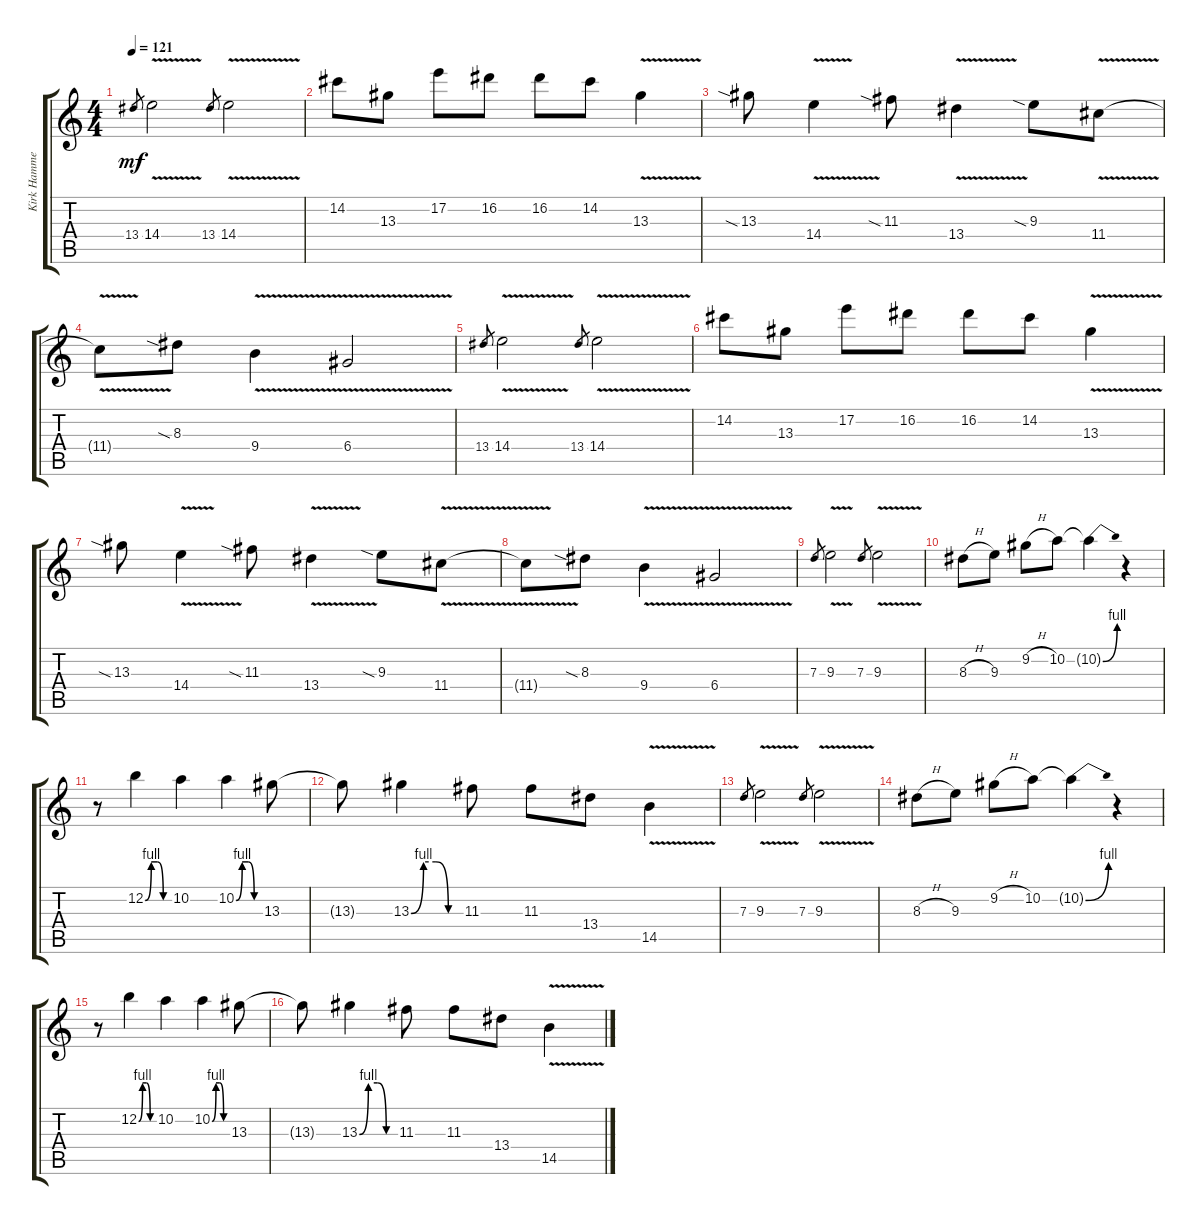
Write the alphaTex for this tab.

\track ("Kirk Hammett (Lead)" "Kirk Hamme") {instrument distortionguitar}
\staff {score tabs}
\tuning (E4 B3 G3 D3 A2 E2) {hide}
\ts (4 4)
\tempo 121
\clef g2
\ks c
13.4.8{gr dy mf} 14.4{v}.2 13.4.8{gr} 14.4{v}.2 |
14.2.8 13.3.8 17.2.8 16.2.8 16.2.8 14.2.8 13.3{v}.4 |
13.3{sia}.8 14.4{v}.4 11.3{sia}.8 13.4{v}.4 9.3{sia}.8 11.4{v}.8 |
11.4{v t}.8 8.3{sia}.8 9.4{v}.4 6.4{v}.2 |
13.4.8{gr} 14.4{v}.2 13.4.8{gr} 14.4{v}.2 |
14.2.8 13.3.8 17.2.8 16.2.8 16.2.8 14.2.8 13.3{v}.4 |
13.3{sia}.8 14.4{v}.4 11.3{sia}.8 13.4{v}.4 9.3{sia}.8 11.4{v}.8 |
11.4{v t}.8 8.3{sia}.8 9.4{v}.4 6.4{v}.2 |
7.3.8{gr} 9.3{v}.2 7.3.8{gr} 9.3{v}.2 |
8.3{h}.8 9.3.8 9.2{h}.8 10.2.8 10.2{be (bend 0 0 60 4) t}.4 r.4 |
r.8 12.2{be (custom 0 0 15 4 30 4 45 0 60 0)}.4 10.2.4 10.2{be (custom 0 0 15 4 30 4 45 0 60 0)}.4 13.3.8 |
13.3{t}.8 13.3{be (custom 0 0 15 4 30 4 45 0 60 0)}.4 11.3.8 11.3.8 13.4.8 14.5{v}.4 |
7.3.8{gr} 9.3{v}.2 7.3.8{gr} 9.3{v}.2 |
8.3{h}.8 9.3.8 9.2{h}.8 10.2.8 10.2{be (bend 0 0 60 4) t}.4 r.4 |
r.8 12.2{be (custom 0 0 15 4 30 4 45 0 60 0)}.4 10.2.4 10.2{be (custom 0 0 15 4 30 4 45 0 60 0)}.4 13.3.8 |
13.3{t}.8 13.3{be (custom 0 0 15 4 30 4 45 0 60 0)}.4 11.3.8 11.3.8 13.4.8 14.5{v}.4
